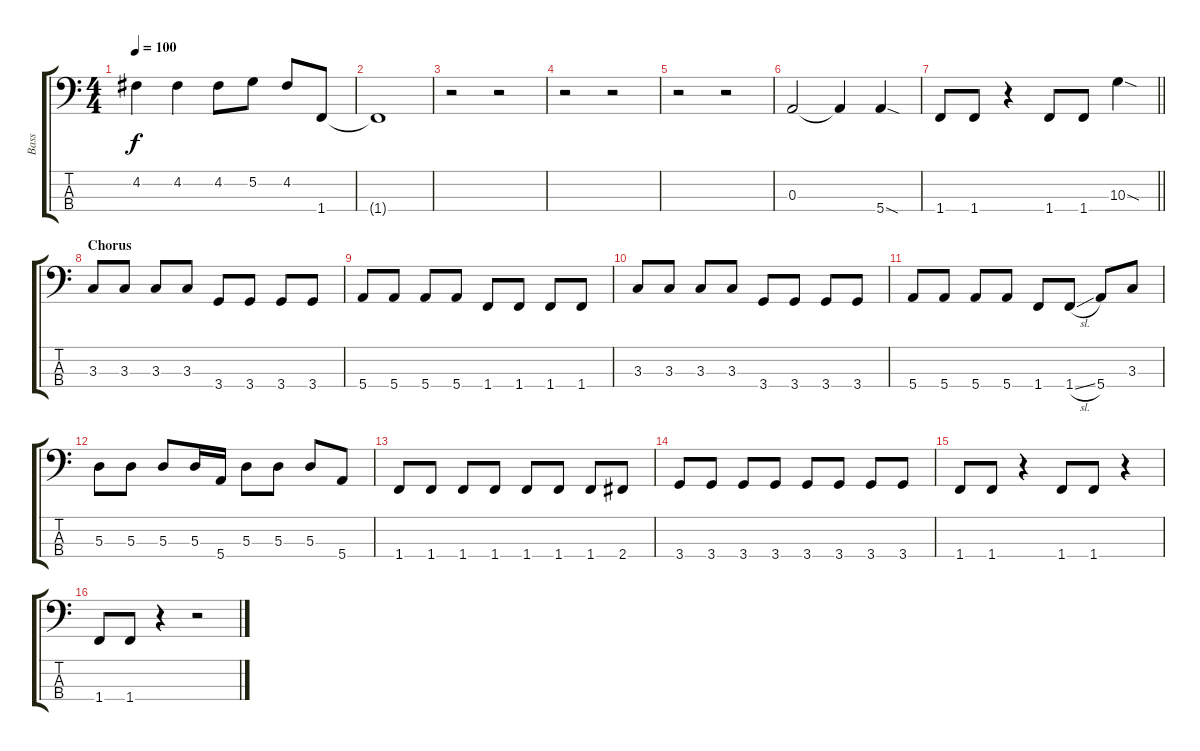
\track ("Bass" "Bass") {instrument electricbassfinger}
\staff {score tabs}
\tuning (G2 D2 A1 E1) {hide}
\ts (4 4)
\tempo 100
\clef f4
\ks c
4.2.4{dy f} 4.2.4 4.2.8 5.2.8 4.2.8 1.4.8 |
1.4{t}.1 |
r.2 r.2 |
r.2 r.2 |
r.2 r.2 |
0.3.2 0.3{t}.4 5.4{sod}.4 |
\barLineRight lightlight
1.4.8 1.4.8 r.4 1.4.8 1.4.8 10.3{sod}.4 |
\section ("" "Chorus")
3.3.8 3.3.8 3.3.8 3.3.8 3.4.8 3.4.8 3.4.8 3.4.8 |
5.4.8 5.4.8 5.4.8 5.4.8 1.4.8 1.4.8 1.4.8 1.4.8 |
3.3.8 3.3.8 3.3.8 3.3.8 3.4.8 3.4.8 3.4.8 3.4.8 |
5.4.8 5.4.8 5.4.8 5.4.8 1.4.8 1.4{sl}.8 5.4.8 3.3.8 |
5.3.8 5.3.8 5.3.8 5.3.16 5.4.16 5.3.8 5.3.8 5.3.8 5.4.8 |
1.4.8 1.4.8 1.4.8 1.4.8 1.4.8 1.4.8 1.4.8 2.4.8 |
3.4.8 3.4.8 3.4.8 3.4.8 3.4.8 3.4.8 3.4.8 3.4.8 |
1.4.8 1.4.8 r.4 1.4.8 1.4.8 r.4 |
1.4.8 1.4.8 r.4 r.2
